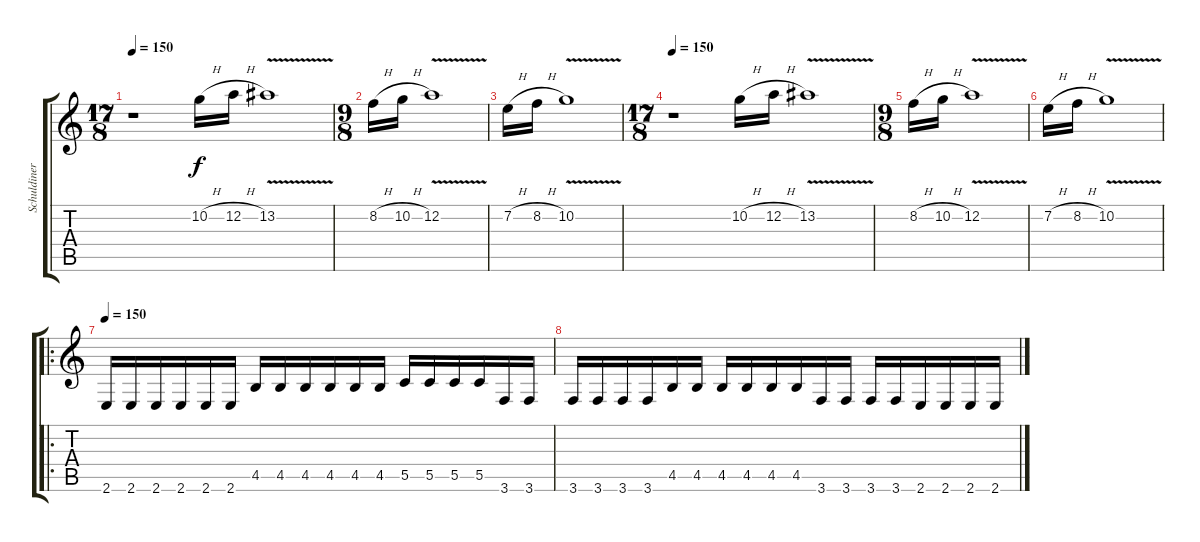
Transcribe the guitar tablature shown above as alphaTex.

\track ("Schuldiner" "Schuldiner") {instrument distortionguitar}
\staff {score tabs}
\tuning (D4 A3 F3 C3 G2 D2) {hide}
\ts (17 8)
\tempo 150
\clef g2
\ks c
r.1{dy f} 10.2{h}.16 12.2{h}.16 13.2{v}.1 |
\ts (9 8)
8.2{h}.16 10.2{h}.16 12.2{v}.1 |
7.2{h}.16 8.2{h}.16 10.2{v}.1 |
\ts (17 8)
\tempo 150
r.1 10.2{h}.16 12.2{h}.16 13.2{v}.1 |
\ts (9 8)
8.2{h}.16 10.2{h}.16 12.2{v}.1 |
7.2{h}.16 8.2{h}.16 10.2{v}.1 |
\ro
\tempo 150
2.6.16 2.6.16 2.6.16 2.6.16 2.6.16 2.6.16 4.5.16 4.5.16 4.5.16 4.5.16 4.5.16 4.5.16 5.5.16 5.5.16 5.5.16 5.5.16 3.6.16 3.6.16 |
3.6.16 3.6.16 3.6.16 3.6.16 4.5.16 4.5.16 4.5.16 4.5.16 4.5.16 4.5.16 3.6.16 3.6.16 3.6.16 3.6.16 2.6.16 2.6.16 2.6.16 2.6.16
